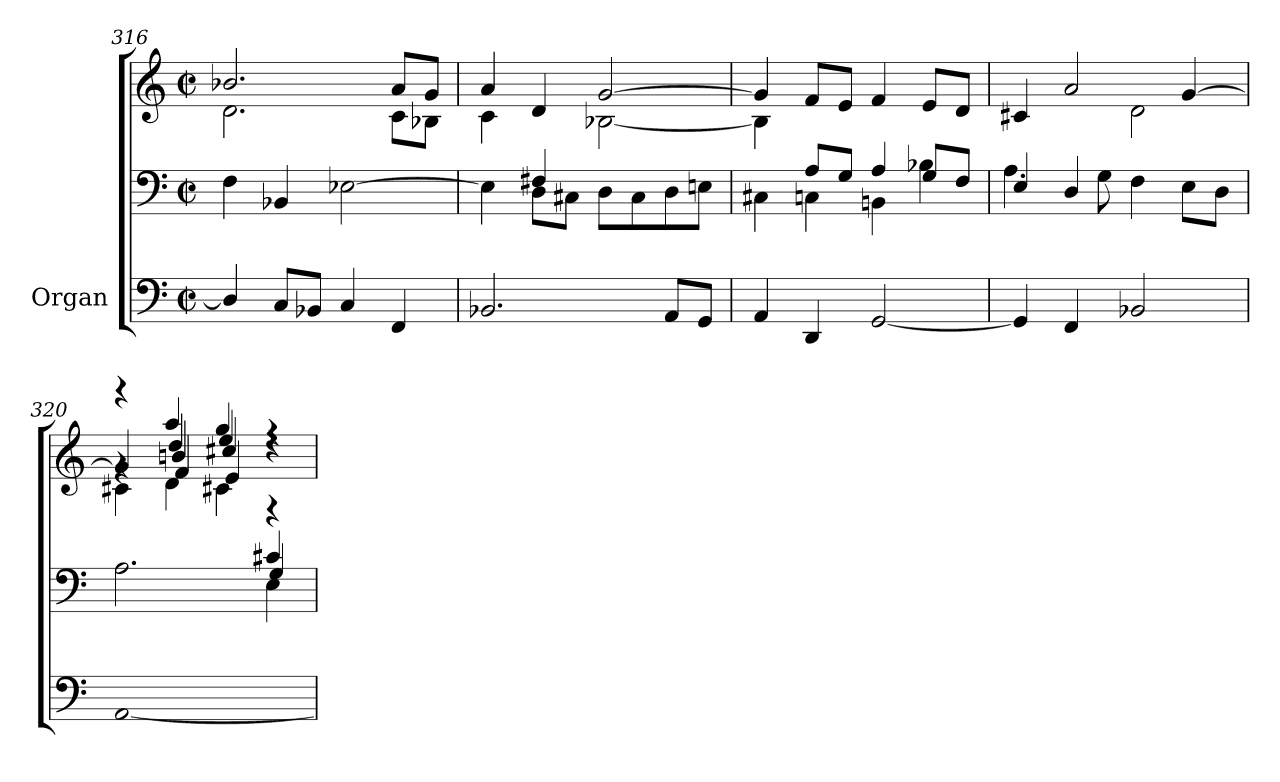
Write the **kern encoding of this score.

**kern	**kern	**kern
*part1	*part1	*part1
*staff3	*staff2	*staff1
*I"Organ	*	*
!!LO:PB:g=z
*clefF4	*clefF4	*clefG2
*k[]	*k[]	*k[]
*M2/2	*M2/2	*M2/2
*met(c|)	*met(c|)	*met(c|)
=316	=316	=316
*	*	*^
4D/]	4F\	2.b-X/	2.d\
8C/L	4BB-X/	.	.
8BB-X/J	.	.	.
4C/	[2E-X\	.	.
4FF/	.	8a/L	8c\L
.	.	8g/J	8B-X\J
=317	=317	=317	=317
*	*^	*	*
2.BB-X/	4ryy	4E-\]	4a/	4c\
.	4F#X/	8D\L	4d/	4ryy
.	.	8C#X\J	.	.
.	2ryy	8D\L	[2g/	[2B-X\
.	.	8C#\	.	.
8AA/L	.	8D\	.	.
8GG/J	.	8En\J	.	.
=318	=318	=318	=318	=318
4AA/	4ryy	4C#X\	4g/]	4B-\]
4DD/	8A/L	4Cn\	8f/L	2.ryy
.	8G/J	.	8e/J	.
[2GG/	4A/	4BBn\	4f/	.
.	8G/L	4B-X\	8e/L	.
.	8F/J	.	8d/J	.
=319	=319	=319	=319	=319
4GG/]	4E/	4.A\	4c#X/	2ryy
4FF/	4D/	.	2a/	.
.	.	8G\	.	.
2BB-X/	4F\	2ryy	.	2d\
.	8E\L	.	[4g/	.
.	8D\J	.	.	.
*	*v	*v	*	*
*	*	*v	*v
=320	=320	=320
!LO:N:head=open	!	!
*	*^	*^
*	*	*^	*	*^
*	*	*	*	*	*	*^
*	*	*	*	*	*	*	*^
[1AA	2.A\	2.ryy	2.ryy	4g/]	4c#X\	4rg	4rggg	4ryy
.	.	.	.	4aa/	4dd/	4bn/	4f/	4d\
.	.	.	.	4gg/	4ee/	4cc#X/	4e/	4c#X\
.	4c#X/	4G/	4E\	4rdd	4rff	4rF	4ryy	4ryy
*	*v	*v	*v	*	*	*	*	*
*	*	*v	*v	*v	*v	*v
=	=	=
*-	*-	*-
